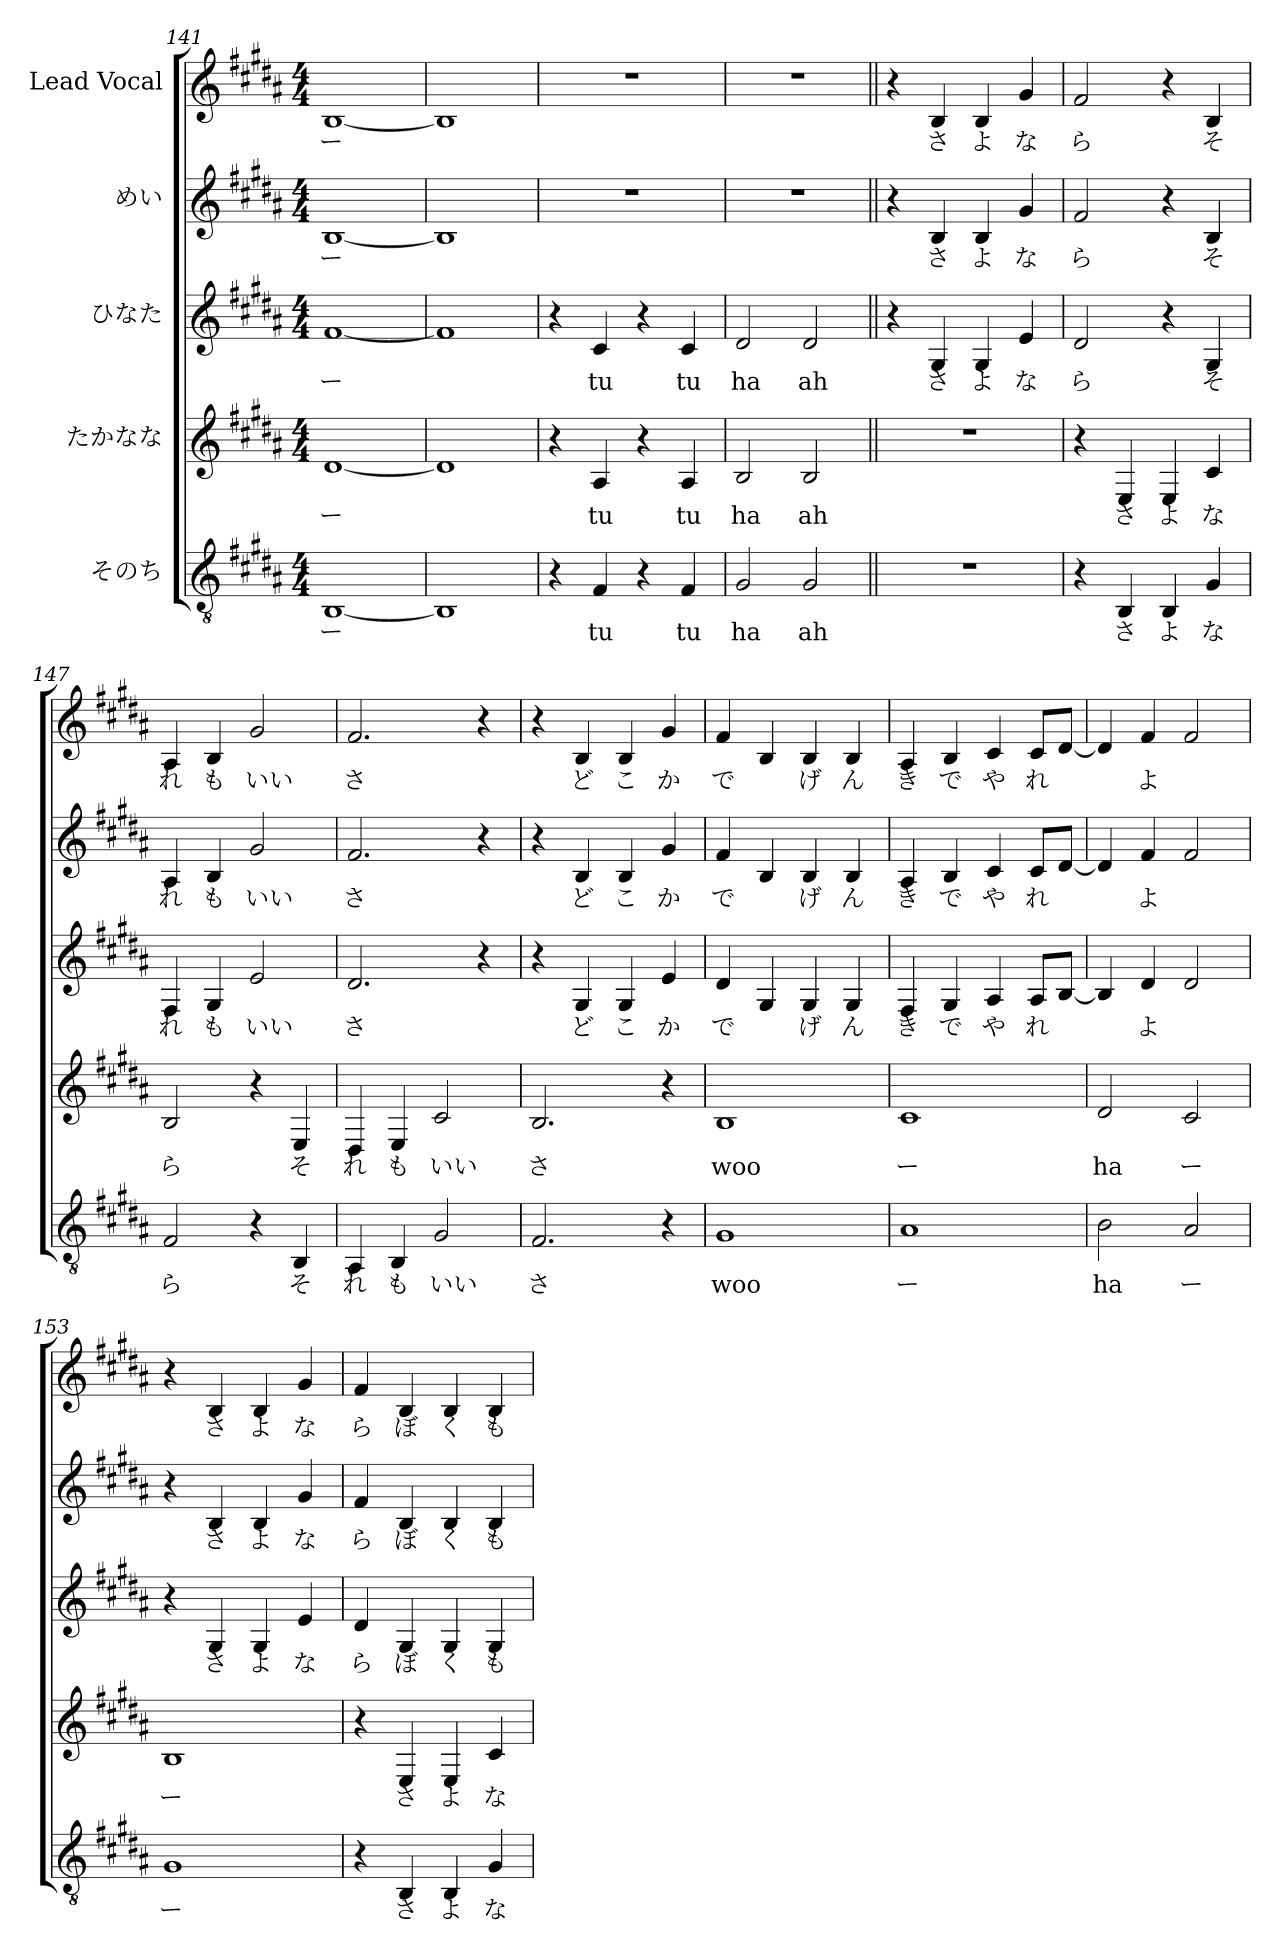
**kern	**text	**kern	**text	**kern	**text	**kern	**text	**kern	**text
*part5	*part5	*part4	*part4	*part3	*part3	*part2	*part2	*part1	*part1
*staff5	*staff5	*staff4	*staff4	*staff3	*staff3	*staff2	*staff2	*staff1	*staff1
*I"そのち	*	*I"たかなな	*	*I"ひなた	*	*I"めい	*	*I"Lead Vocal	*
*clefGv2	*	*clefG2	*	*clefG2	*	*clefG2	*	*clefG2	*
*k[f#c#g#d#a#]	*	*k[f#c#g#d#a#]	*	*k[f#c#g#d#a#]	*	*k[f#c#g#d#a#]	*	*k[f#c#g#d#a#]	*
*M4/4	*	*M4/4	*	*M4/4	*	*M4/4	*	*M4/4	*
=141	=141	=141	=141	=141	=141	=141	=141	=141	=141
[1BB	ー	[1d#	ー	[1f#	ー	[1B	ー	[1B	ー
=142	=142	=142	=142	=142	=142	=142	=142	=142	=142
1BB]	.	1d#]	.	1f#]	.	1B]	.	1B]	.
=143	=143	=143	=143	=143	=143	=143	=143	=143	=143
4r	.	4r	.	4r	.	1r	.	1r	.
4F#	tu	4A#	tu	4c#	tu	.	.	.	.
4r	.	4r	.	4r	.	.	.	.	.
4F#	tu	4A#	tu	4c#	tu	.	.	.	.
=144	=144	=144	=144	=144	=144	=144	=144	=144	=144
2G#	ha	2B	ha	2d#	ha	1r	.	1r	.
2G#	ah	2B	ah	2d#	ah	.	.	.	.
=145||	=145||	=145||	=145||	=145||	=145||	=145||	=145||	=145||	=145||
1r	.	1r	.	4r	.	4r	.	4r	.
.	.	.	.	4G#	さ	4B	さ	4B	さ
.	.	.	.	4G#	よ	4B	よ	4B	よ
.	.	.	.	4e	な	4g#	な	4g#	な
=146	=146	=146	=146	=146	=146	=146	=146	=146	=146
4r	.	4r	.	2d#	ら	2f#	ら	2f#	ら
4BB	さ	4E	さ	.	.	.	.	.	.
4BB	よ	4E	よ	4r	.	4r	.	4r	.
4G#	な	4c#	な	4G#	そ	4B	そ	4B	そ
=147	=147	=147	=147	=147	=147	=147	=147	=147	=147
2F#	ら	2B	ら	4F#	れ	4A#	れ	4A#	れ
.	.	.	.	4G#	も	4B	も	4B	も
4r	.	4r	.	2e	いい	2g#	いい	2g#	いい
4BB	そ	4E	そ	.	.	.	.	.	.
=148	=148	=148	=148	=148	=148	=148	=148	=148	=148
4AA#	れ	4D#	れ	2.d#	さ	2.f#	さ	2.f#	さ
4BB	も	4E	も	.	.	.	.	.	.
2G#	いい	2c#	いい	.	.	.	.	.	.
.	.	.	.	4r	.	4r	.	4r	.
=149	=149	=149	=149	=149	=149	=149	=149	=149	=149
2.F#	さ	2.B	さ	4r	.	4r	.	4r	.
.	.	.	.	4G#	ど	4B	ど	4B	ど
.	.	.	.	4G#	こ	4B	こ	4B	こ
4r	.	4r	.	4e	か	4g#	か	4g#	か
=150	=150	=150	=150	=150	=150	=150	=150	=150	=150
1G#	woo	1B	woo	4d#	で	4f#	で	4f#	で
.	.	.	.	4G#	.	4B	.	4B	.
.	.	.	.	4G#	げ	4B	げ	4B	げ
.	.	.	.	4G#	ん	4B	ん	4B	ん
=151	=151	=151	=151	=151	=151	=151	=151	=151	=151
1A#	ー	1c#	ー	4F#	き	4A#	き	4A#	き
.	.	.	.	4G#	で	4B	で	4B	で
.	.	.	.	4A#	や	4c#	や	4c#	や
.	.	.	.	8A#L	れ	8c#L	れ	8c#L	れ
.	.	.	.	[8BJ	.	[8d#J	.	[8d#J	.
=152	=152	=152	=152	=152	=152	=152	=152	=152	=152
2B	ha	2d#	ha	4B]	.	4d#]	.	4d#]	.
.	.	.	.	4d#	よ	4f#	よ	4f#	よ
2A#	ー	2c#	ー	2d#	.	2f#	.	2f#	.
=153	=153	=153	=153	=153	=153	=153	=153	=153	=153
1G#	ー	1B	ー	4r	.	4r	.	4r	.
.	.	.	.	4G#	さ	4B	さ	4B	さ
.	.	.	.	4G#	よ	4B	よ	4B	よ
.	.	.	.	4e	な	4g#	な	4g#	な
=154	=154	=154	=154	=154	=154	=154	=154	=154	=154
4r	.	4r	.	4d#	ら	4f#	ら	4f#	ら
4BB	さ	4E	さ	4G#	ぼ	4B	ぼ	4B	ぼ
4BB	よ	4E	よ	4G#	く	4B	く	4B	く
4G#	な	4c#	な	4G#	も	4B	も	4B	も
=	=	=	=	=	=	=	=	=	=
*-	*-	*-	*-	*-	*-	*-	*-	*-	*-
